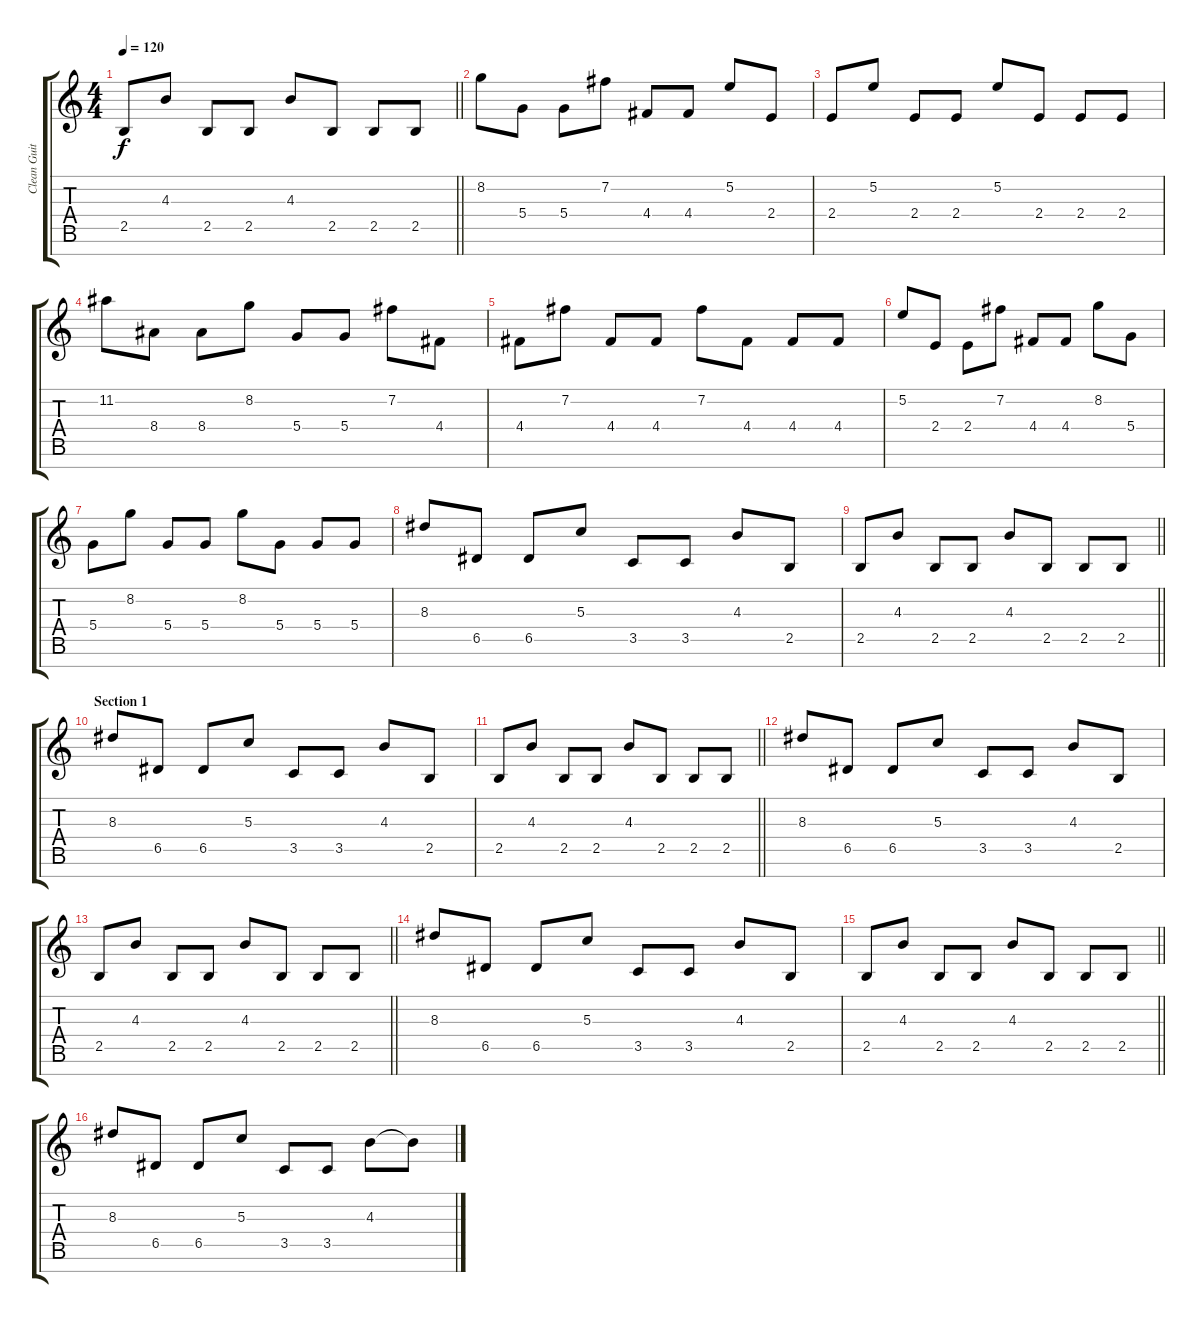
\track ("Clean Guitar R" "Clean Guit") {instrument electricguitarmuted}
\staff {score tabs}
\tuning (E4 B3 G3 D3 A2 E2 B1) {hide}
\ts (4 4)
\tempo 120
\clef g2
\barLineRight lightlight
\ks c
2.5.8{dy f} 4.3.8 2.5.8 2.5.8 4.3.8 2.5.8 2.5.8 2.5.8 |
8.2.8 5.4.8 5.4.8 7.2.8 4.4.8 4.4.8 5.2.8 2.4.8 |
2.4.8 5.2.8 2.4.8 2.4.8 5.2.8 2.4.8 2.4.8 2.4.8 |
11.2.8 8.4.8 8.4.8 8.2.8 5.4.8 5.4.8 7.2.8 4.4.8 |
4.4.8 7.2.8 4.4.8 4.4.8 7.2.8 4.4.8 4.4.8 4.4.8 |
5.2.8 2.4.8 2.4.8 7.2.8 4.4.8 4.4.8 8.2.8 5.4.8 |
5.4.8 8.2.8 5.4.8 5.4.8 8.2.8 5.4.8 5.4.8 5.4.8 |
8.3.8 6.5.8 6.5.8 5.3.8 3.5.8 3.5.8 4.3.8 2.5.8 |
\barLineRight lightlight
2.5.8 4.3.8 2.5.8 2.5.8 4.3.8 2.5.8 2.5.8 2.5.8 |
\section ("" "Section 1")
8.3.8 6.5.8 6.5.8 5.3.8 3.5.8 3.5.8 4.3.8 2.5.8 |
\barLineRight lightlight
2.5.8 4.3.8 2.5.8 2.5.8 4.3.8 2.5.8 2.5.8 2.5.8 |
8.3.8 6.5.8 6.5.8 5.3.8 3.5.8 3.5.8 4.3.8 2.5.8 |
\barLineRight lightlight
2.5.8 4.3.8 2.5.8 2.5.8 4.3.8 2.5.8 2.5.8 2.5.8 |
8.3.8 6.5.8 6.5.8 5.3.8 3.5.8 3.5.8 4.3.8 2.5.8 |
\barLineRight lightlight
2.5.8 4.3.8 2.5.8 2.5.8 4.3.8 2.5.8 2.5.8 2.5.8 |
8.3.8 6.5.8 6.5.8 5.3.8 3.5.8 3.5.8 4.3.8 4.3{t}.8
